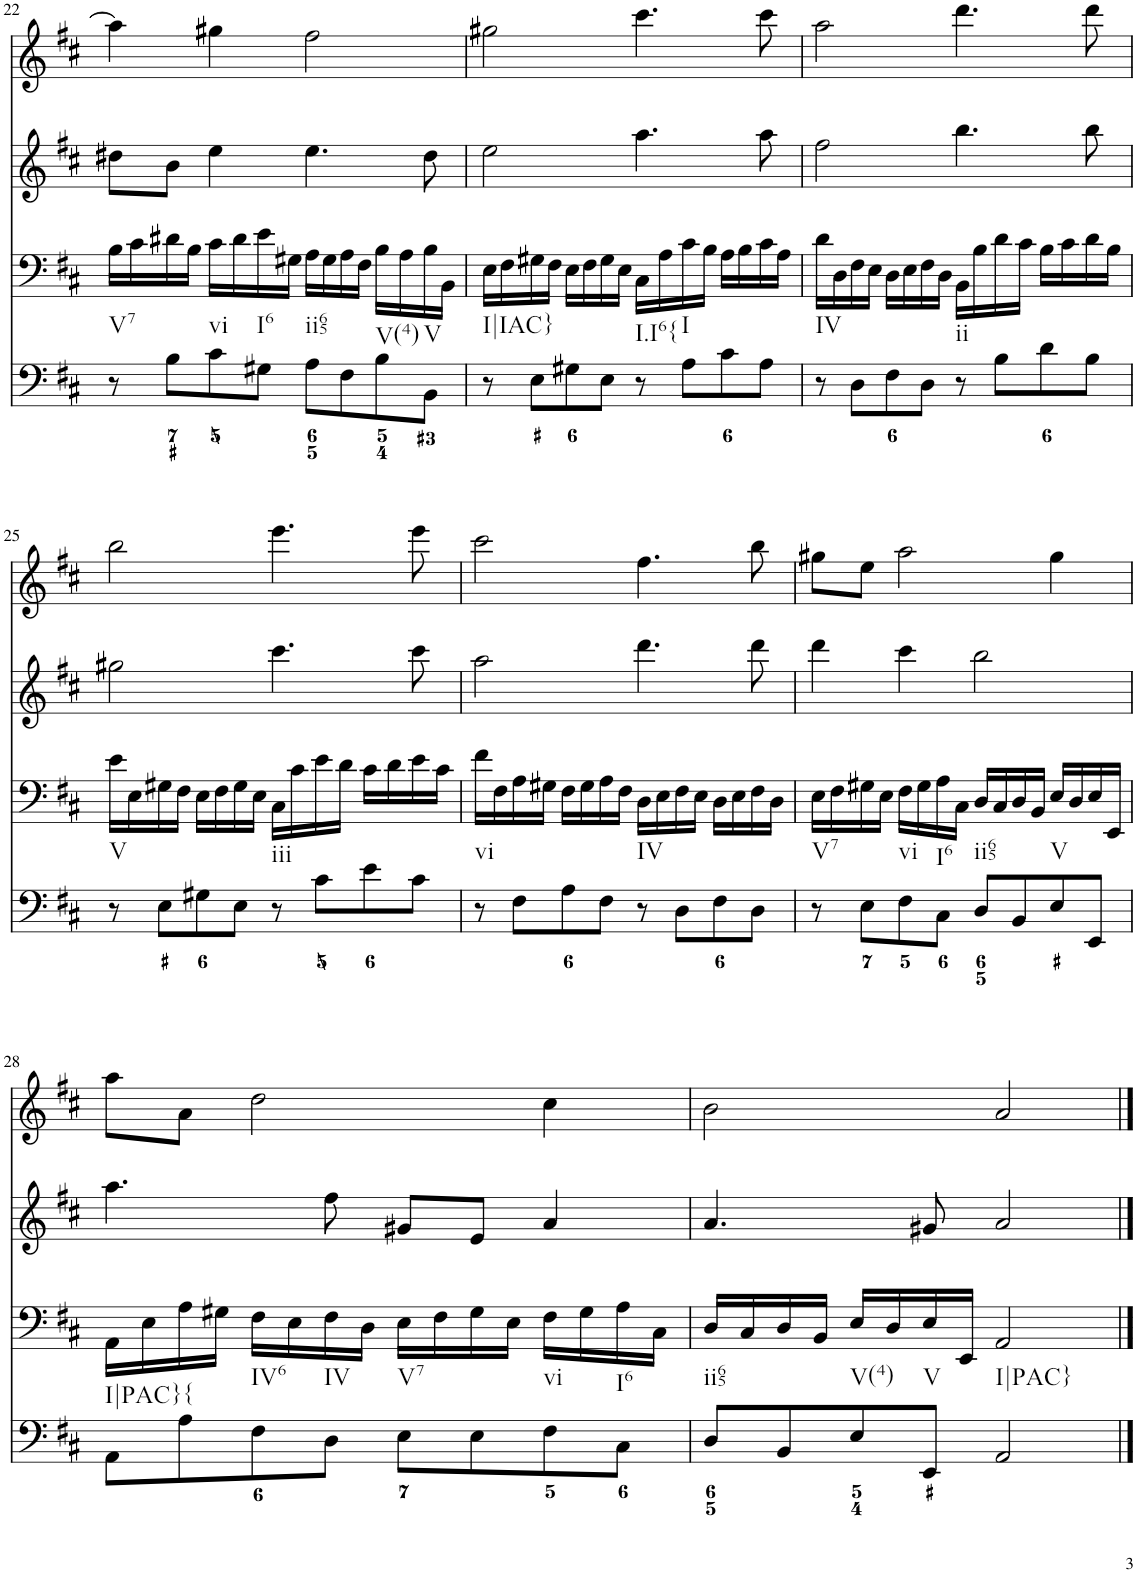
**kern	**kern	**kern	**kern
*part4	*part3	*part2	*part1
*staff4	*staff3	*staff2	*staff1
*I"Piano	*I"Piano	*I"Piano	*I"Piano
*I'Pno	*I'Pno	*I'Pno	*I'Pno
!!LO:PB:g=z
*clefF4	*clefF4	*clefG2	*clefG2
*k[f#c#]	*k[f#c#]	*k[f#c#]	*k[f#c#]
*D:	*D:	*D:	*D:
*M4/4	*M4/4	*M4/4	*M4/4
*met(c)	*met(c)	*met(c)	*met(c)
=22	=22	=22	=22
!	!LO:TX:b:t=V7	!	!
8r	16B\LL	8dd#X\L	4aa\]
.	16c#\	.	.
8B\L	16d#X\	8b\J	.
.	16B\JJ	.	.
!	!LO:TX:b:t=vi	!	!
8c#\	16c#\LL	4ee\	4gg#X\
.	16d#\	.	.
!	!LO:TX:b:t=I6	!	!
8G#X\J	16e\	.	.
.	16G#X\JJ	.	.
!	!LO:TX:b:t=ii65	!	!
8A\L	16A\LL	4.ee\	2ff#\
.	16G#\	.	.
8F#\	16A\	.	.
.	16F#\JJ	.	.
!	!LO:TX:b:t=V(4)	!	!
8B\	16B\LL	.	.
.	16A\	.	.
!	!LO:TX:b:t=V	!	!
8BB\J	16B\	8dd#\	.
.	16BB\JJ	.	.
=23	=23	=23	=23
!	!LO:TX:b:t=I|IAC}	!	!
8r	16E\LL	2ee\	2gg#X\
.	16F#\	.	.
8E\L	16G#X\	.	.
.	16F#\JJ	.	.
8G#X\	16E\LL	.	.
.	16F#\	.	.
8E\J	16G#\	.	.
.	16E\JJ	.	.
!	!LO:TX:b:t=I.I6{	!	!
8r	16C#\LL	4.aa\	4.ccc#\
.	16A\	.	.
!	!LO:TX:b:t=I	!	!
8A\L	16c#\	.	.
.	16B\JJ	.	.
8c#\	16A\LL	.	.
.	16B\	.	.
8A\J	16c#\	8aa\	8ccc#\
.	16A\JJ	.	.
=24	=24	=24	=24
!	!LO:TX:b:t=IV	!	!
8r	16d\LL	2ff#\	2aa\
.	16D\	.	.
8D\L	16F#\	.	.
.	16E\JJ	.	.
8F#\	16D\LL	.	.
.	16E\	.	.
8D\J	16F#\	.	.
.	16D\JJ	.	.
!	!LO:TX:b:t=ii	!	!
8r	16BB\LL	4.bb\	4.ddd\
.	16B\	.	.
8B\L	16d\	.	.
.	16c#\JJ	.	.
8d\	16B\LL	.	.
.	16c#\	.	.
8B\J	16d\	8bb\	8ddd\
.	16B\JJ	.	.
!!LO:LB:g=z
=25	=25	=25	=25
!	!LO:TX:b:t=V	!	!
8r	16e\LL	2gg#X\	2bb\
.	16E\	.	.
8E\L	16G#X\	.	.
.	16F#\JJ	.	.
8G#X\	16E\LL	.	.
.	16F#\	.	.
8E\J	16G#\	.	.
.	16E\JJ	.	.
!	!LO:TX:b:t=iii	!	!
8r	16C#\LL	4.ccc#\	4.eee\
.	16c#\	.	.
8c#\L	16e\	.	.
.	16d\JJ	.	.
8e\	16c#\LL	.	.
.	16d\	.	.
8c#\J	16e\	8ccc#\	8eee\
.	16c#\JJ	.	.
=26	=26	=26	=26
!	!LO:TX:b:t=vi	!	!
8r	16f#\LL	2aa\	2ccc#\
.	16F#\	.	.
8F#\L	16A\	.	.
.	16G#X\JJ	.	.
8A\	16F#\LL	.	.
.	16G#\	.	.
8F#\J	16A\	.	.
.	16F#\JJ	.	.
!	!LO:TX:b:t=IV	!	!
8r	16D\LL	4.ddd\	4.ff#\
.	16E\	.	.
8D\L	16F#\	.	.
.	16E\JJ	.	.
8F#\	16D\LL	.	.
.	16E\	.	.
8D\J	16F#\	8ddd\	8bb\
.	16D\JJ	.	.
=27	=27	=27	=27
!	!LO:TX:b:t=V7	!	!
8r	16E\LL	4ddd\	8gg#X\L
.	16F#\	.	.
8E\L	16G#X\	.	8ee\J
.	16E\JJ	.	.
!	!LO:TX:b:t=vi	!	!
8F#\	16F#\LL	4ccc#\	2aa\
.	16G#\	.	.
!	!LO:TX:b:t=I6	!	!
8C#\J	16A\	.	.
.	16C#\JJ	.	.
!	!LO:TX:b:t=ii65	!	!
8D/L	16D/LL	2bb\	.
.	16C#/	.	.
8BB/	16D/	.	.
.	16BB/JJ	.	.
!	!LO:TX:b:t=V	!	!
8E/	16E/LL	.	4gg#\
.	16D/	.	.
8EE/J	16E/	.	.
.	16EE/JJ	.	.
!!LO:LB:g=z
=28	=28	=28	=28
!	!LO:TX:b:t=I|PAC}{	!	!
8AA\L	16AA\LL	4.aa\	8aa\L
.	16E\	.	.
8A\	16A\	.	8a\J
.	16G#X\JJ	.	.
!	!LO:TX:b:t=IV6	!	!
8F#\	16F#\LL	.	2dd\
.	16E\	.	.
!	!LO:TX:b:t=IV	!	!
8D\J	16F#\	8ff#\	.
.	16D\JJ	.	.
!	!LO:TX:b:t=V7	!	!
8E\L	16E\LL	8g#X/L	.
.	16F#\	.	.
8E\	16G#\	8e/J	.
.	16E\JJ	.	.
!	!LO:TX:b:t=vi	!	!
8F#\	16F#\LL	4a/	4cc#\
.	16G#\	.	.
!	!LO:TX:b:t=I6	!	!
8C#\J	16A\	.	.
.	16C#\JJ	.	.
=29	=29	=29	=29
!	!LO:TX:b:t=ii65	!	!
8D/L	16D/LL	4.a/	2b\
.	16C#/	.	.
8BB/	16D/	.	.
.	16BB/JJ	.	.
!	!LO:TX:b:t=V(4)	!	!
8E/	16E/LL	.	.
.	16D/	.	.
!	!LO:TX:b:t=V	!	!
8EE/J	16E/	8g#X/	.
.	16EE/JJ	.	.
!	!LO:TX:b:t=I|PAC}	!	!
2AA/	2AA/	2a/	2a/
==	==	==	==
*-	*-	*-	*-
